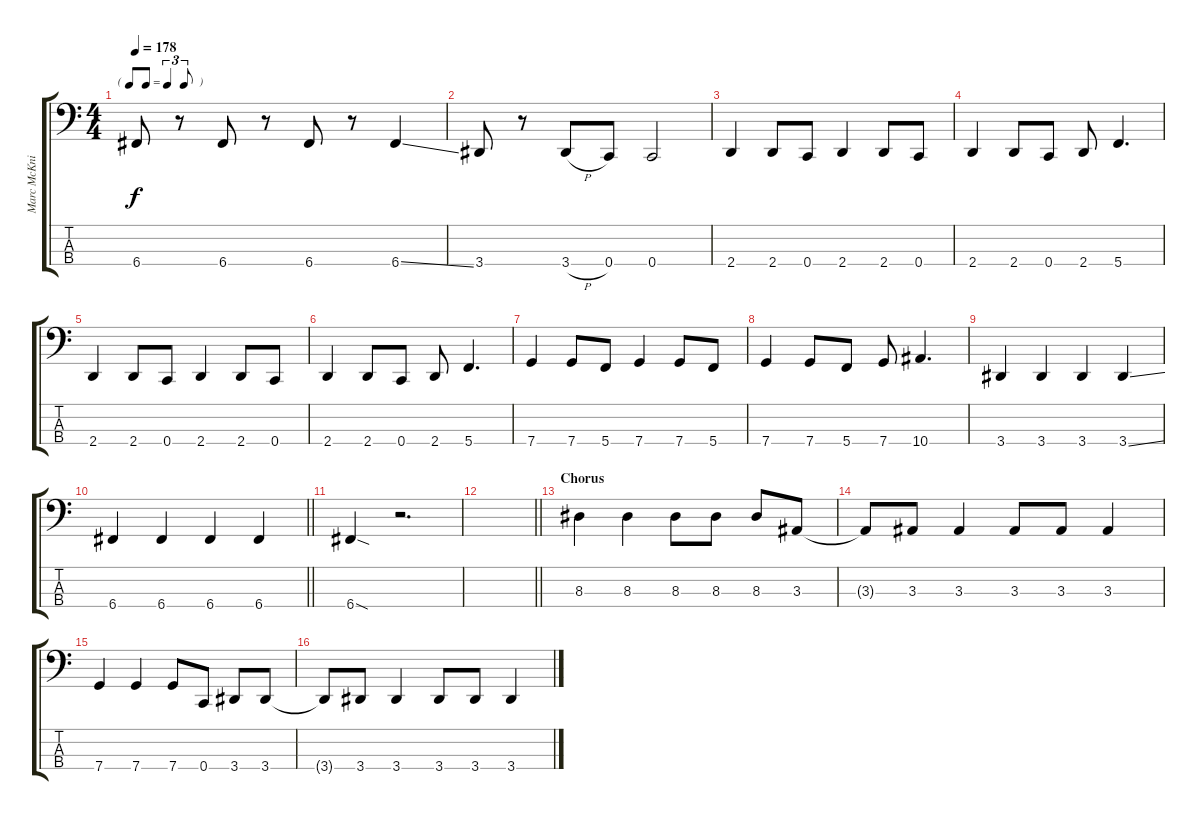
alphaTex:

\track ("Marc McKnight" "Marc McKni") {instrument electricbassfinger}
\staff {score tabs}
\tuning (F2 C2 G1 C1) {hide}
\ts (4 4)
\tf triplet8th
\tempo 178
\clef f4
\ks c
6.4.8{dy f} r.8 6.4.8 r.8 6.4.8 r.8 6.4{ss}.4 |
3.4.8 r.8 3.4{h}.8 0.4.8 0.4.2 |
2.4.4 2.4.8 0.4.8 2.4.4 2.4.8 0.4.8 |
2.4.4 2.4.8 0.4.8 2.4.8 5.4.4{d} |
2.4.4 2.4.8 0.4.8 2.4.4 2.4.8 0.4.8 |
2.4.4 2.4.8 0.4.8 2.4.8 5.4.4{d} |
7.4.4 7.4.8 5.4.8 7.4.4 7.4.8 5.4.8 |
7.4.4 7.4.8 5.4.8 7.4.8 10.4.4{d} |
3.4.4 3.4.4 3.4.4 3.4{ss}.4 |
\barLineRight lightlight
6.4.4 6.4.4 6.4.4 6.4.4 |
6.4{sod}.4 r.2{d} |
\barLineRight lightlight
|
\section ("" "Chorus")
8.3.4 8.3.4 8.3.8 8.3.8 8.3.8 3.3.8 |
3.3{t}.8 3.3.8 3.3.4 3.3.8 3.3.8 3.3.4 |
7.4.4 7.4.4 7.4.8 0.4.8 3.4.8 3.4.8 |
3.4{t}.8 3.4.8 3.4.4 3.4.8 3.4.8 3.4.4
